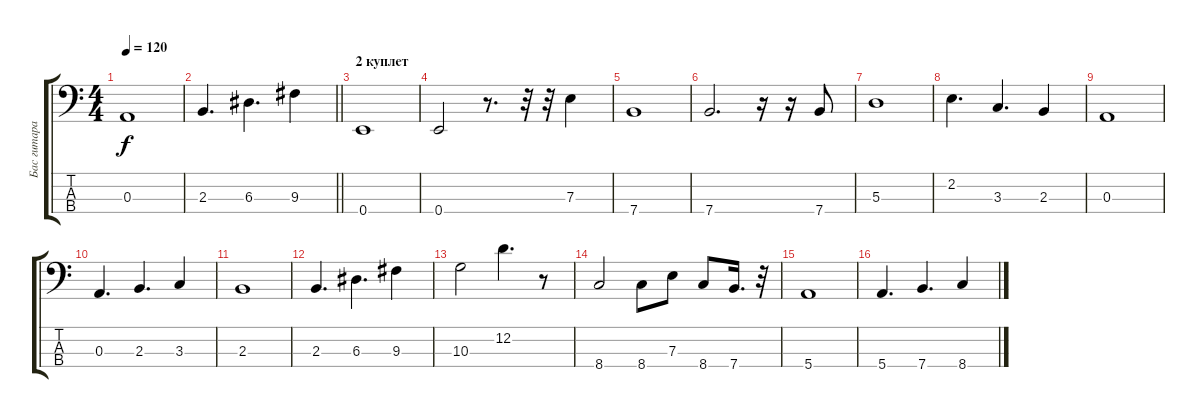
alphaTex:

\track ("Бас гитара" "Бас гитара") {instrument electricbasspick}
\staff {score tabs}
\tuning (G2 D2 A1 E1) {hide}
\ts (4 4)
\tempo 120
\clef f4
\ks c
0.3.1{dy f} |
\barLineRight lightlight
2.3.4{d} 6.3.4{d} 9.3.4 |
\section ("" "2 куплет")
0.4.1 |
0.4.2 r.8{d} r.32 r.32 7.3.4 |
7.4.1 |
7.4.2{d} r.16 r.16 7.4.8 |
5.3.1 |
2.2.4{d} 3.3.4{d} 2.3.4 |
0.3.1 |
0.3.4{d} 2.3.4{d} 3.3.4 |
2.3.1 |
2.3.4{d} 6.3.4{d} 9.3.4 |
10.3.2 12.2.4{d} r.8 |
8.4.2 8.4.8 7.3.8 8.4.8 7.4.16{d} r.32 |
5.4.1 |
5.4.4{d} 7.4.4{d} 8.4.4
